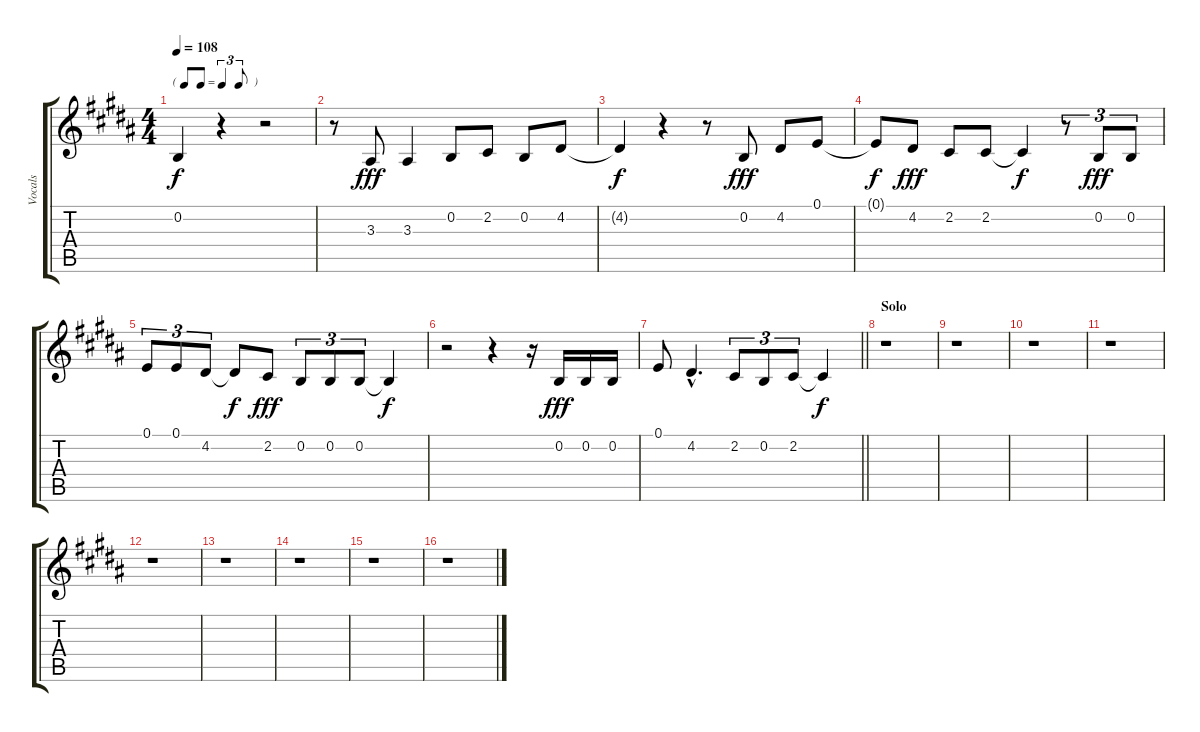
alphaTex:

\track ("Vocals" "Vocals") {instrument lead6voice}
\staff {score tabs}
\tuning (E4 B3 G3 D3 A2 E2) {hide}
\ts (4 4)
\tf triplet8th
\tempo 108
\clef g2
\ks b
0.2{t}.4{dy f} r.4 r.2 |
r.8 3.3.8{dy fff} 3.3.4 0.2.8 2.2.8 0.2.8 4.2.8 |
4.2{t}.4{dy f} r.4 r.8 0.2.8{dy fff} 4.2.8 0.1.8 |
0.1{t}.8{dy f} 4.2.8{dy fff} 2.2.8 2.2.8 2.2{t}.4{dy f} r.8{tu (3 2)} 0.2.8{tu (3 2) dy fff} 0.2.8{tu (3 2)} |
0.1.8{tu (3 2)} 0.1.8{tu (3 2)} 4.2.8{tu (3 2)} 4.2{t}.8{dy f} 2.2.8{dy fff} 0.2.8{tu (3 2)} 0.2.8{tu (3 2)} 0.2.8{tu (3 2)} 0.2{t}.4{dy f} |
r.2 r.4 r.16 0.2.16{dy fff} 0.2.16 0.2.16 |
\barLineRight lightlight
0.1.8 4.2{hac}.4{d} 2.2.8{tu (3 2)} 0.2.8{tu (3 2)} 2.2.8{tu (3 2)} 2.2{t}.4{dy f} |
\section ("" "Solo")
r.1 |
r.1 |
r.1 |
r.1 |
r.1 |
r.1 |
r.1 |
r.1 |
r.1
